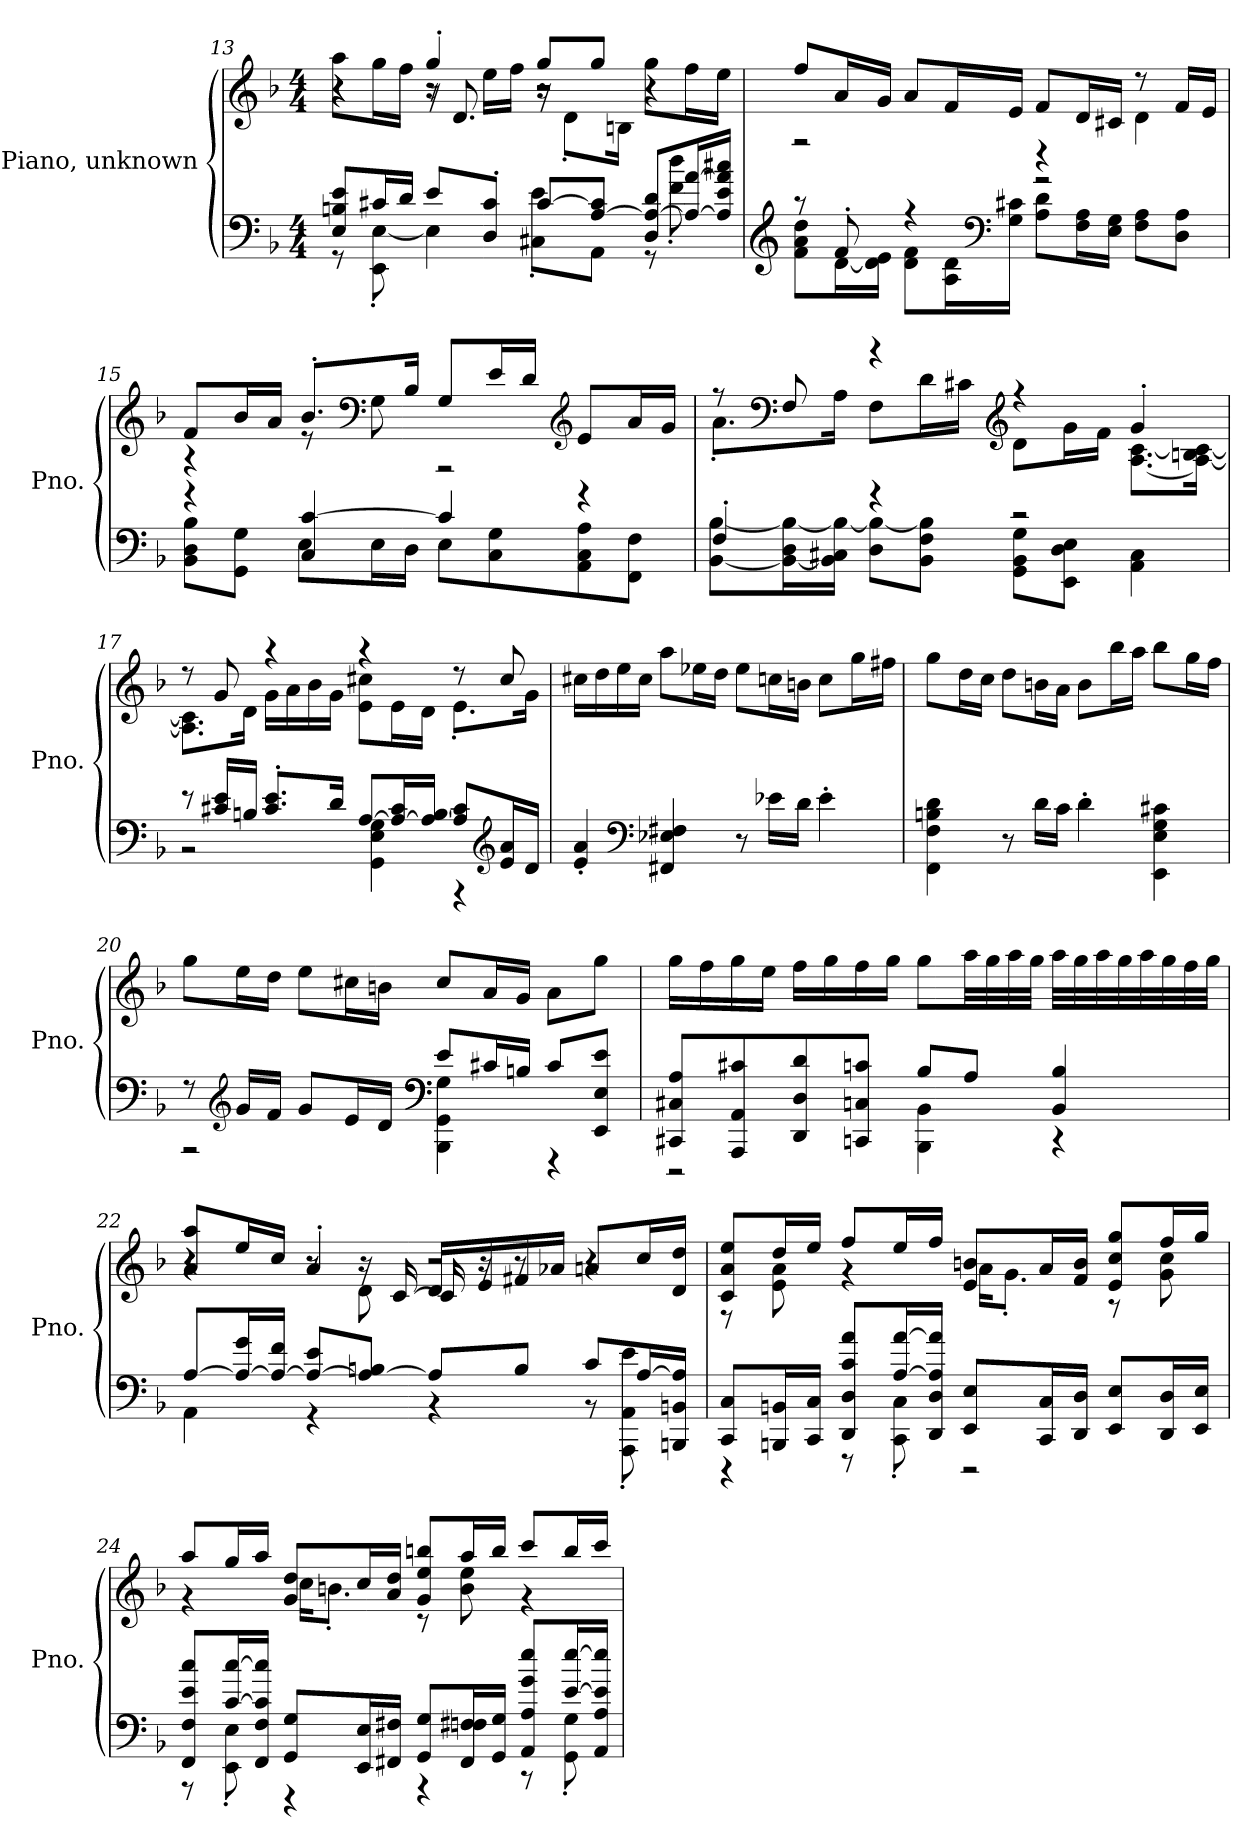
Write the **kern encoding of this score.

**kern	**kern
*part1	*part1
*staff2	*staff1
*I"Piano, unknown	*
*I'Pno.	*
!!LO:LB:g=z
*clefF4	*clefG2
*k[b-]	*k[b-]
*M4/4	*M4/4
=13	=13
*^	*^
*	*	*	*^
8E/ 8Bn/ 8e/L	8r	4r	8aa\L	4r
16c#X/L	8EE\' [8E\'	.	16gg\L	.
16d/JJ	.	.	16ff\JJ	.
8e/L	4E\]	4gg'/	8r	16r
.	.	.	.	8.d/
8D/' 8c#/'J	.	.	16ee\LL	.
.	.	.	16ff\JJ	.
[8c#/L	8C#X\' 8e\'L	8gg/L	16r	2r
.	.	.	8d'\L	.
[8A/ 8c#/]J	8AA\J	8gg/J	.	.
.	.	.	16Bn\Jk	.
8D/ 8A/_ 8d/L	8r	4r	8gg\L	.
16A/_ [16a/L	8f\' 8dd\'	.	16ff\L	.
16A/] 16e/ 16a/] 16cc#X/JJ	.	.	16ee\JJ	.
*	*	*v	*v	*v
=14	=14	=14
*clefG2	*	*
*	*	*^
8r	8f\ 8a\ 8dd\L	8ff/L	2r
8f'/	[16d\L	16a/L	.
.	16d\] 16e\JJ	16g/JJ	.
4r	8d\ 8f\L	8a/L	.
.	16A\ 16d\L	16f/L	.
*clefF4	*	*	*
.	16G\ 16c#X\JJ	16e/JJ	.
2r	8A\ 8d\L	8f/L	4r
.	16F\ 16A\L	16d/L	.
.	16E\ 16G\JJ	16c#X/JJ	.
.	8F\ 8A\L	8r	4d\
.	8D\ 8A\J	16f/LL	.
.	.	16e/JJ	.
!!LO:LB:g=z	!!
=15	=15	=15	=15
4r	8BB-\ 8D\ 8B-\L	8f/L	4r
.	8GG\ 8G\J	16b-/L	.
.	.	16a/JJ	.
4C/ [4c/	8E\L	8.b-'/L	8r
*	*	*clefF4	*
.	16E\L	.	8G\
.	16D\JJ	16B-/Jk	.
4c/]	8E\L	8G/L	2r
.	8C\ 8G\	16e/L	.
.	.	16d/JJ	.
*	*	*clefG2	*
4r	8AA\ 8C\ 8A\	8e/L	.
.	8FF\ 8F\J	16a/L	.
.	.	16g/JJ	.
=16	=16	=16	=16
4F'/	[8BB-\ [8B-\L	8r	8.a'\L
*	*	*clefF4	*
.	16BB-\_ 16D\ 16B-\_L	8F/	.
.	16BB-\] 16C#X\ 16B-\_JJ	.	16A\Jk
4r	8D\ 8B-\_L	4r	8F\L
.	8BB-\ 8F\ 8B-\]J	.	16d\L
.	.	.	16c#X\JJ
*	*	*clefG2	*
2r	8GG\ 8BB-\ 8G\L	4r	8d\L
.	8EE\ 8D\ 8E\J	.	16g\L
.	.	.	16f\JJ
.	4AA\ 4C#\	4g'/	[8.A\ [8.c#\L
.	.	.	16A\_ 16Bn\ 16c#\_Jk
!!LO:LB:g=z	!!
=17	=17	=17	=17
8r	2r	8r	8.A\] 8.c#\]L
16c#X/ 16e/LL	.	8g/	.
16Bn/JJ	.	.	16d\Jk
8.c#/' 8.e/'L	.	4r	16g\LL
.	.	.	16a\
.	.	.	16b-\
16d/Jk	.	.	16g\JJ
[8A/L	4GG\ 4E\ 4G\	4r	8e\ 8cc#X\L
16A/_ 16c#/L	.	.	16e\L
16A/_ 16B/JJ	.	.	16d\JJ
8A/] 8c#/L	4r	8r	8.e'\L
*clefG2	*	*	*
16e/ 16a/L	.	8cc#/	.
16d/JJ	.	.	16g\Jk
*v	*v	*	*
*	*v	*v
=18	=18
4e/' 4a/'	16cc#X\LL
.	16dd\
.	16ee\
.	16cc#\JJ
*clefF4	*
4FF#X/ 4E-X/ 4F#X/	8aa\L
.	16ee-X\L
.	16dd\JJ
8r	8ee-\L
16e-X\LL	16ccn\L
16d\JJ	16bn\JJ
4e-'\	8cc\L
.	16gg\L
.	16ff#X\JJ
!!LO:LB:g=z
=19	=19
4FF\ 4F\ 4Bn\ 4d\	8gg\L
.	16dd\L
.	16cc\JJ
8r	8dd\L
16d\LL	16bn\L
16c\JJ	16a\JJ
4d'\	8b\L
.	16bb-\L
.	16aa\JJ
4EE\ 4E\ 4G\ 4c#X\	8bb-\L
.	16gg\L
.	16ff\JJ
=20	=20
*^	*
8r	2r	8gg\L
*clefG2	*	*
16g/LL	.	16ee\L
16f/JJ	.	16dd\JJ
8g/L	.	8ee\L
16e/L	.	16cc#X\L
16d/JJ	.	16bn\JJ
*clefF4	*	*
8e/L	4BBB-\ 4GG\ 4G\	8cc#/L
16c#X/L	.	16a/L
16Bn/JJ	.	16g/JJ
8c#/L	4r	8a\L
8EE/ 8E/ 8e/J	.	8gg\J
!!LO:LB:g=z
=21	=21	=21
8CC#X/ 8C#X/ 8A/L	2r	16gg\LL
.	.	16ff\
8AAA/ 8AA/ 8c#X/	.	16gg\
.	.	16ee\JJ
8DD/ 8D/ 8d/	.	16ff\LL
.	.	16gg\
8CCn/ 8Cn/ 8cn/J	.	16ff\
.	.	16gg\JJ
8B-/L	4BBB-\ 4BB-\	8gg\L
8A/J	.	32aa\LL
.	.	32gg\
.	.	32aa\
.	.	32gg\JJJ
4BB-/ 4B-/	4r	32aa\LLL
.	.	32gg\
.	.	32aa\
.	.	32gg\
.	.	32aa\
.	.	32gg\
.	.	32ff\
.	.	32gg\JJJ
=22	=22	=22
*	*	*^
*	*	*	*^
[8A/L	4AA\	8a/ 8aa/L	4r	4r
16A/_ 16g/L	.	16ee/L	.	.
16A/_ 16f/JJ	.	16cc/JJ	.	.
8A/_ 8e/L	4r	4a'/	8r	8r
8A/_ 8Bn/J	.	.	8d\	16r
.	.	.	.	[16c/
8A/L]	4r	16d/LL	2r	16c/]
.	.	16e/	.	16r
8B/J	.	16f#X/	.	8r
.	.	16a-X/JJ	.	.
8c/L	8r	8an/L	.	4r
[16A/L	8AAA\' 8AA\' 8e\'	16cc/L	.	.
16BBBn/ 16BBn/ 16A/]JJ	.	16d/ 16dd/JJ	.	.
*	*	*	*v	*v
!!LO:PB:g=z
=23	=23	=23	=23
8CC/ 8C/L	4r	8c/ 8a/ 8ee/L	8r
16BBBn/ 16BBn/L	.	16dd/L	8e\ 8a\
16CC/ 16C/JJ	.	16ee/JJ	.
8DD/ 8D/ 8c/ 8a/L	8r	8ff/L	4r
[16A/ [16a/L	8CC\' 8C\'	16ee/L	.
16DD/ 16D/ 16A/] 16a/]JJ	.	16ff/JJ	.
8EE/ 8E/L	2r	8e/ 8bn/L	16a\KL
.	.	.	8.g'\J
16CC/ 16C/L	.	16a/L	.
16DD/ 16D/JJ	.	16f/ 16b/JJ	.
8EE/ 8E/L	.	8e/ 8cc/ 8gg/L	8r
16DD/ 16D/L	.	16ff/L	8g\ 8cc\
16EE/ 16E/JJ	.	16gg/JJ	.
=24	=24	=24	=24
8FF/ 8F/ 8e/ 8cc/L	8r	8aa/L	4r
[16c/ [16cc/L	8EE\' 8E\'	16gg/L	.
16FF/ 16F/ 16c/] 16cc/]JJ	.	16aa/JJ	.
8GG/ 8G/L	4r	8g/ 8dd/L	16cc\KL
.	.	.	8.bn'\J
16EE/ 16E/L	.	16cc/L	.
16FF#X/ 16F#X/JJ	.	16a/ 16dd/JJ	.
8GG/ 8G/L	4r	8g/ 8ee/ 8bbn/L	8r
16FF#/ 16Fn/ 16F#X/L	.	16aa/L	8b\ 8ee\
16GG/ 16G/JJ	.	16bb/JJ	.
8AA/ 8A/ 8g/ 8ee/L	8r	8ccc/L	4r
[16e/ [16ee/L	8GG\' 8G\'	16bb/L	.
16AA/ 16A/ 16e/] 16ee/]JJ	.	16ccc/JJ	.
*v	*v	*	*
*	*v	*v
=	=
*-	*-
